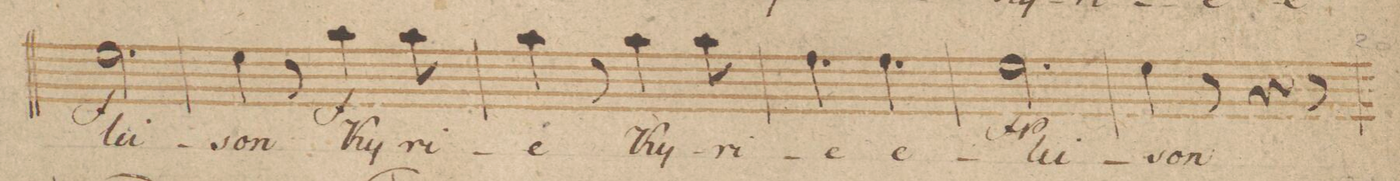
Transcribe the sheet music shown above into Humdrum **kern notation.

**kern	**text	**dynam
*I"Canto	*	*
*clefC1	*	*
*k[b-]	*	*
*M6/8	*	*
2.cc\	-lei-	f
=19	=19	=19
4cc\	-son	.
8r	.	.
4ff\	Ky-	f
8ff\	-ri-	.
=20	=20	=20
4ff\	-e	.
8r	.	.
4ff\	Ky-	.
8ff\	-ri-	.
=21	=21	=21
4.dd\	-e	.
4.dd\	e-	.
=22	=22	=22
2.cc\	-lei-	fp
=23	=23	=23
4cc\	-son	.
8r	.	.
4r	.	.
8r	.	.
=24	=24	=24
*-	*-	*-
